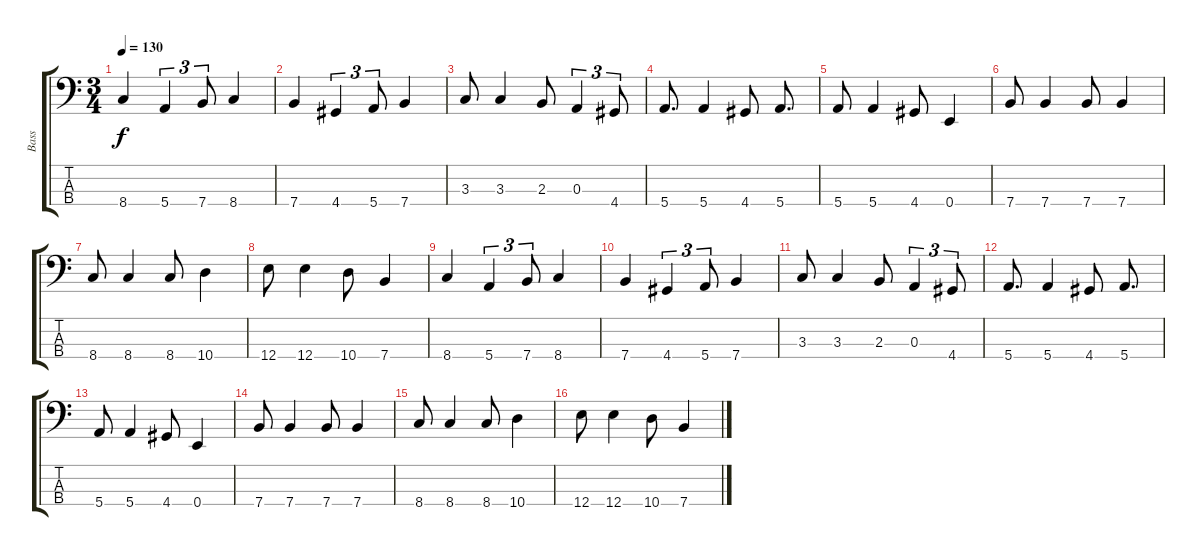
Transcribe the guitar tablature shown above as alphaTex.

\track ("Bass" "Bass") {instrument electricbasspick}
\staff {score tabs}
\tuning (G2 D2 A1 E1) {hide}
\ts (3 4)
\tempo 130
\clef f4
\ks c
8.4.4{dy f} 5.4.4{tu (3 2)} 7.4.8{tu (3 2)} 8.4.4 |
7.4.4 4.4.4{tu (3 2)} 5.4.8{tu (3 2)} 7.4.4 |
3.3.8 3.3.4 2.3.8 0.3.4{tu (3 2)} 4.4.8{tu (3 2)} |
5.4.8{d} 5.4.4 4.4.8 5.4.8{d} |
5.4.8 5.4.4 4.4.8 0.4.4 |
7.4.8 7.4.4 7.4.8 7.4.4 |
8.4.8 8.4.4 8.4.8 10.4.4 |
12.4.8 12.4.4 10.4.8 7.4.4 |
8.4.4 5.4.4{tu (3 2)} 7.4.8{tu (3 2)} 8.4.4 |
7.4.4 4.4.4{tu (3 2)} 5.4.8{tu (3 2)} 7.4.4 |
3.3.8 3.3.4 2.3.8 0.3.4{tu (3 2)} 4.4.8{tu (3 2)} |
5.4.8{d} 5.4.4 4.4.8 5.4.8{d} |
5.4.8 5.4.4 4.4.8 0.4.4 |
7.4.8 7.4.4 7.4.8 7.4.4 |
8.4.8 8.4.4 8.4.8 10.4.4 |
12.4.8 12.4.4 10.4.8 7.4.4
